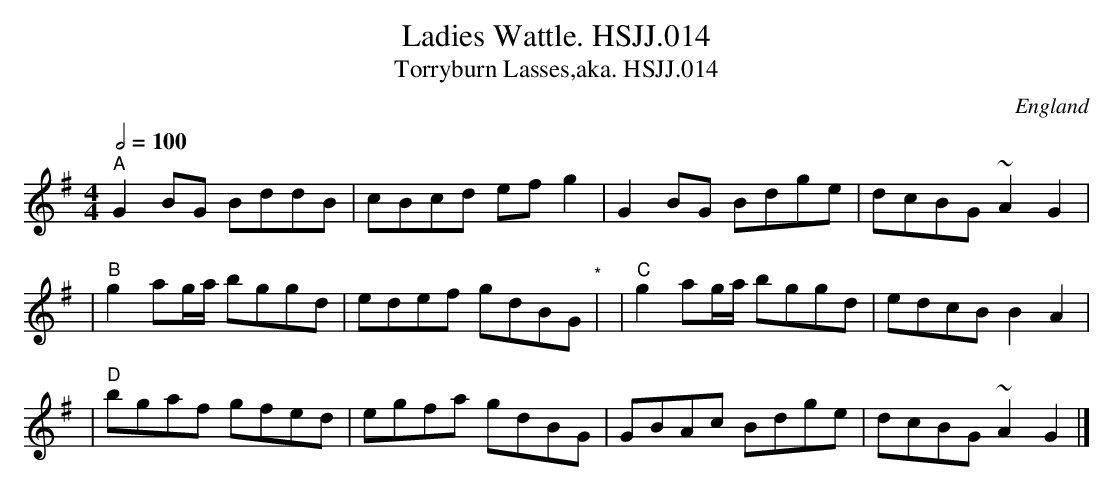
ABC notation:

X:1
T:Ladies Wattle. HSJJ.014
T:Torryburn Lasses,aka. HSJJ.014
M:4/4
L:1/8
Q:1/2=100
O:England
K:G
"^A"G2BG BddB|cBcd efg2|G2BG Bdge|dcBG~A2G2|
|"^B"g2ag/a/ bggd|edef gdBG"*"|\
|"^C"g2ag/a/ bggd|edcBB2A2|
|"^D"bgaf gfed|egfa gdBG|GBAc Bdge|dcBG~A2G2|]
